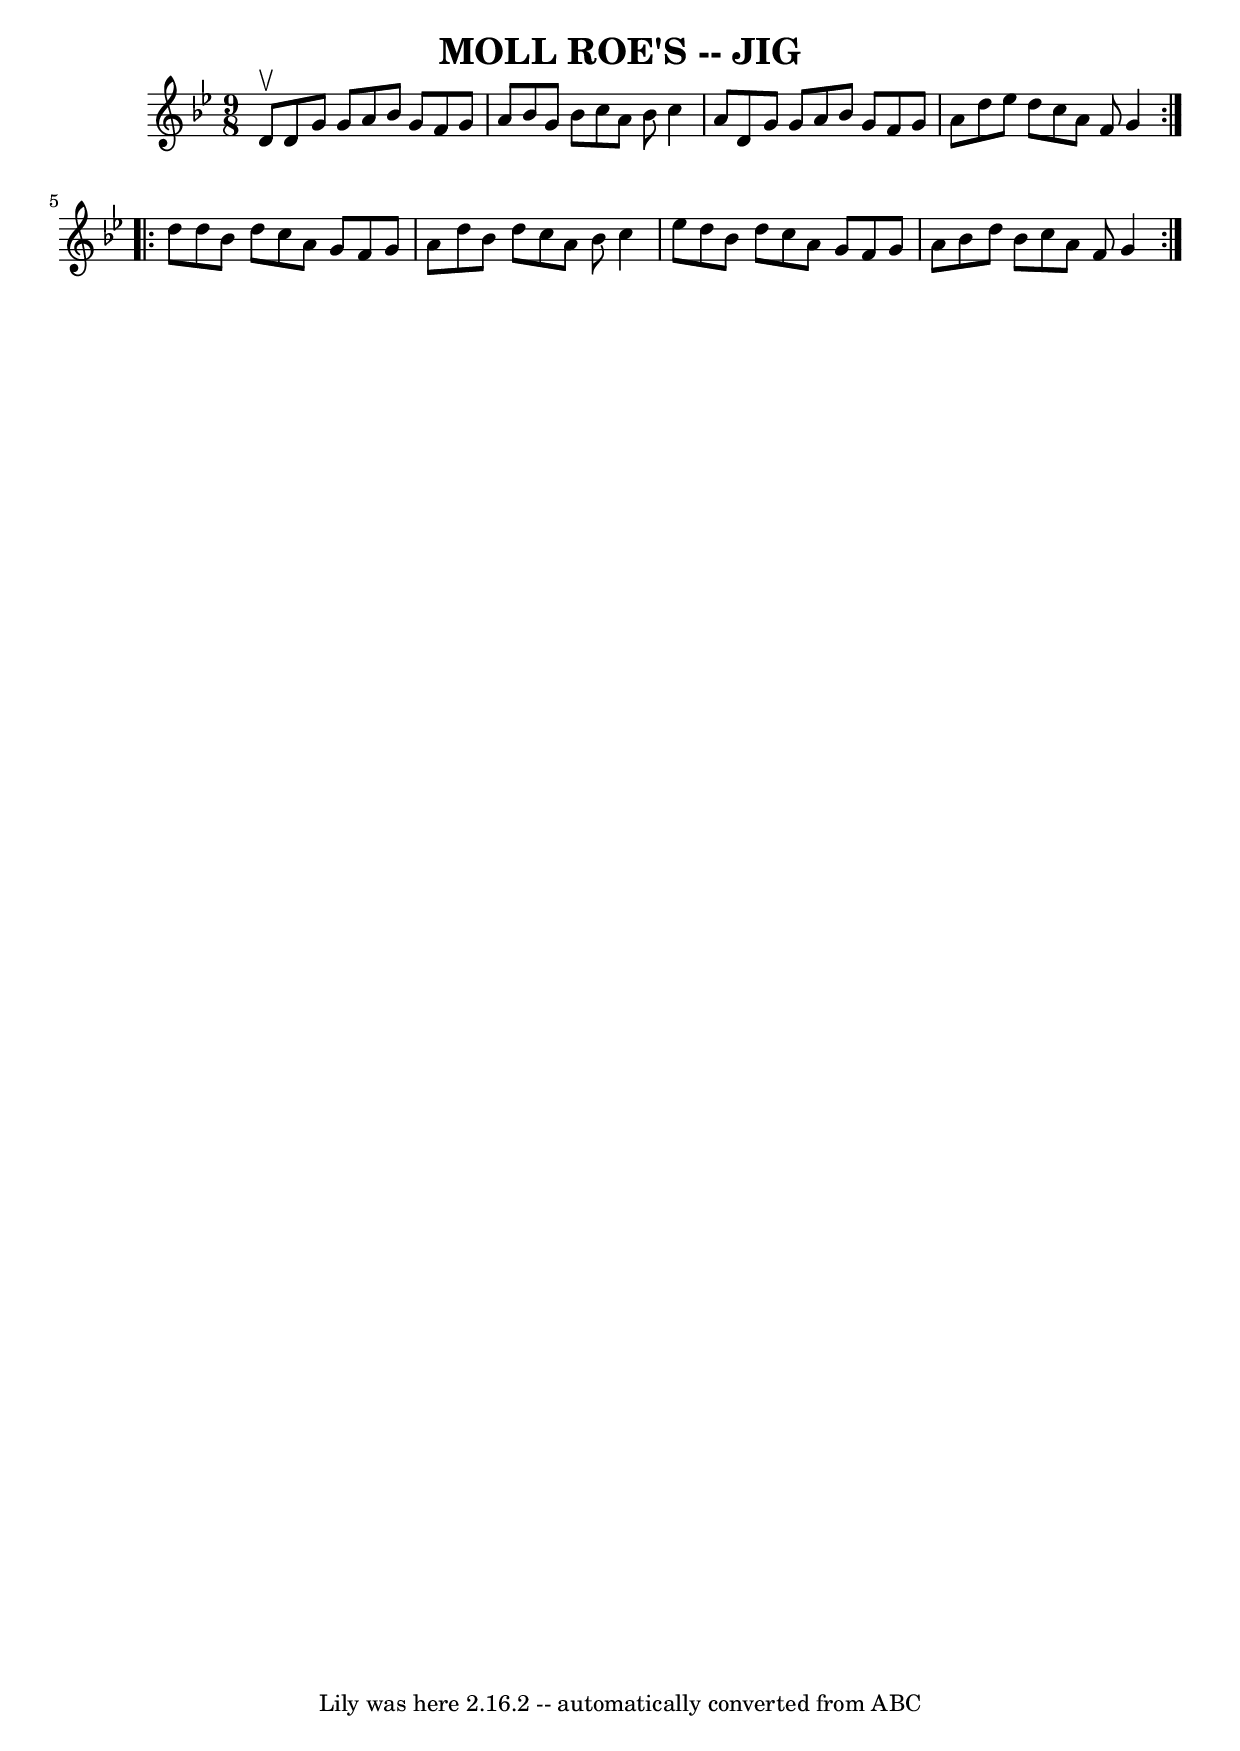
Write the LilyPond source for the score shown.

\version "2.16.2"
\include "Mammoth.ily"
\header {
	%% book = "Ryan's Mammoth Collection of Fiddle Tunes"
	crossRefNumber = "1"
	footnotes = ""
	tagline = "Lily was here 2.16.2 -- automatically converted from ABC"
	title = "MOLL ROE'S -- JIG"
}
voicedefault =  {


\repeat volta 2 {
\time 9/8 
\key g \minor d'8^\upbow       |
 d'8 g'8 g'8 a'8 
 bes'8 g'8 f'8 g'8 a'8    |
 bes'8 g'8 bes'8    
c''8 a'8 bes'8 c''4 a'8    |
 d'8 g'8 g'8 a'8    
bes'8 g'8 f'8 g'8 a'8    |
 d''8 ees''8 d''8 c''8  
 a'8 f'8 g'4    }     \repeat volta 2 { d''8        |
 d''8    
bes'8 d''8 c''8 a'8 g'8 f'8 g'8 a'8    |
 d''8    
bes'8 d''8 c''8 a'8 bes'8 c''4 ees''8    |
 d''8    
bes'8 d''8 c''8 a'8 g'8 f'8 g'8 a'8    |
 bes'8    
d''8 bes'8 c''8 a'8 f'8 g'4    }   
}

\score{
    <<

	\context Staff="default"
	{
	    \voicedefault 
	}

    >>
	\layout {
	}
	\midi {}
}
